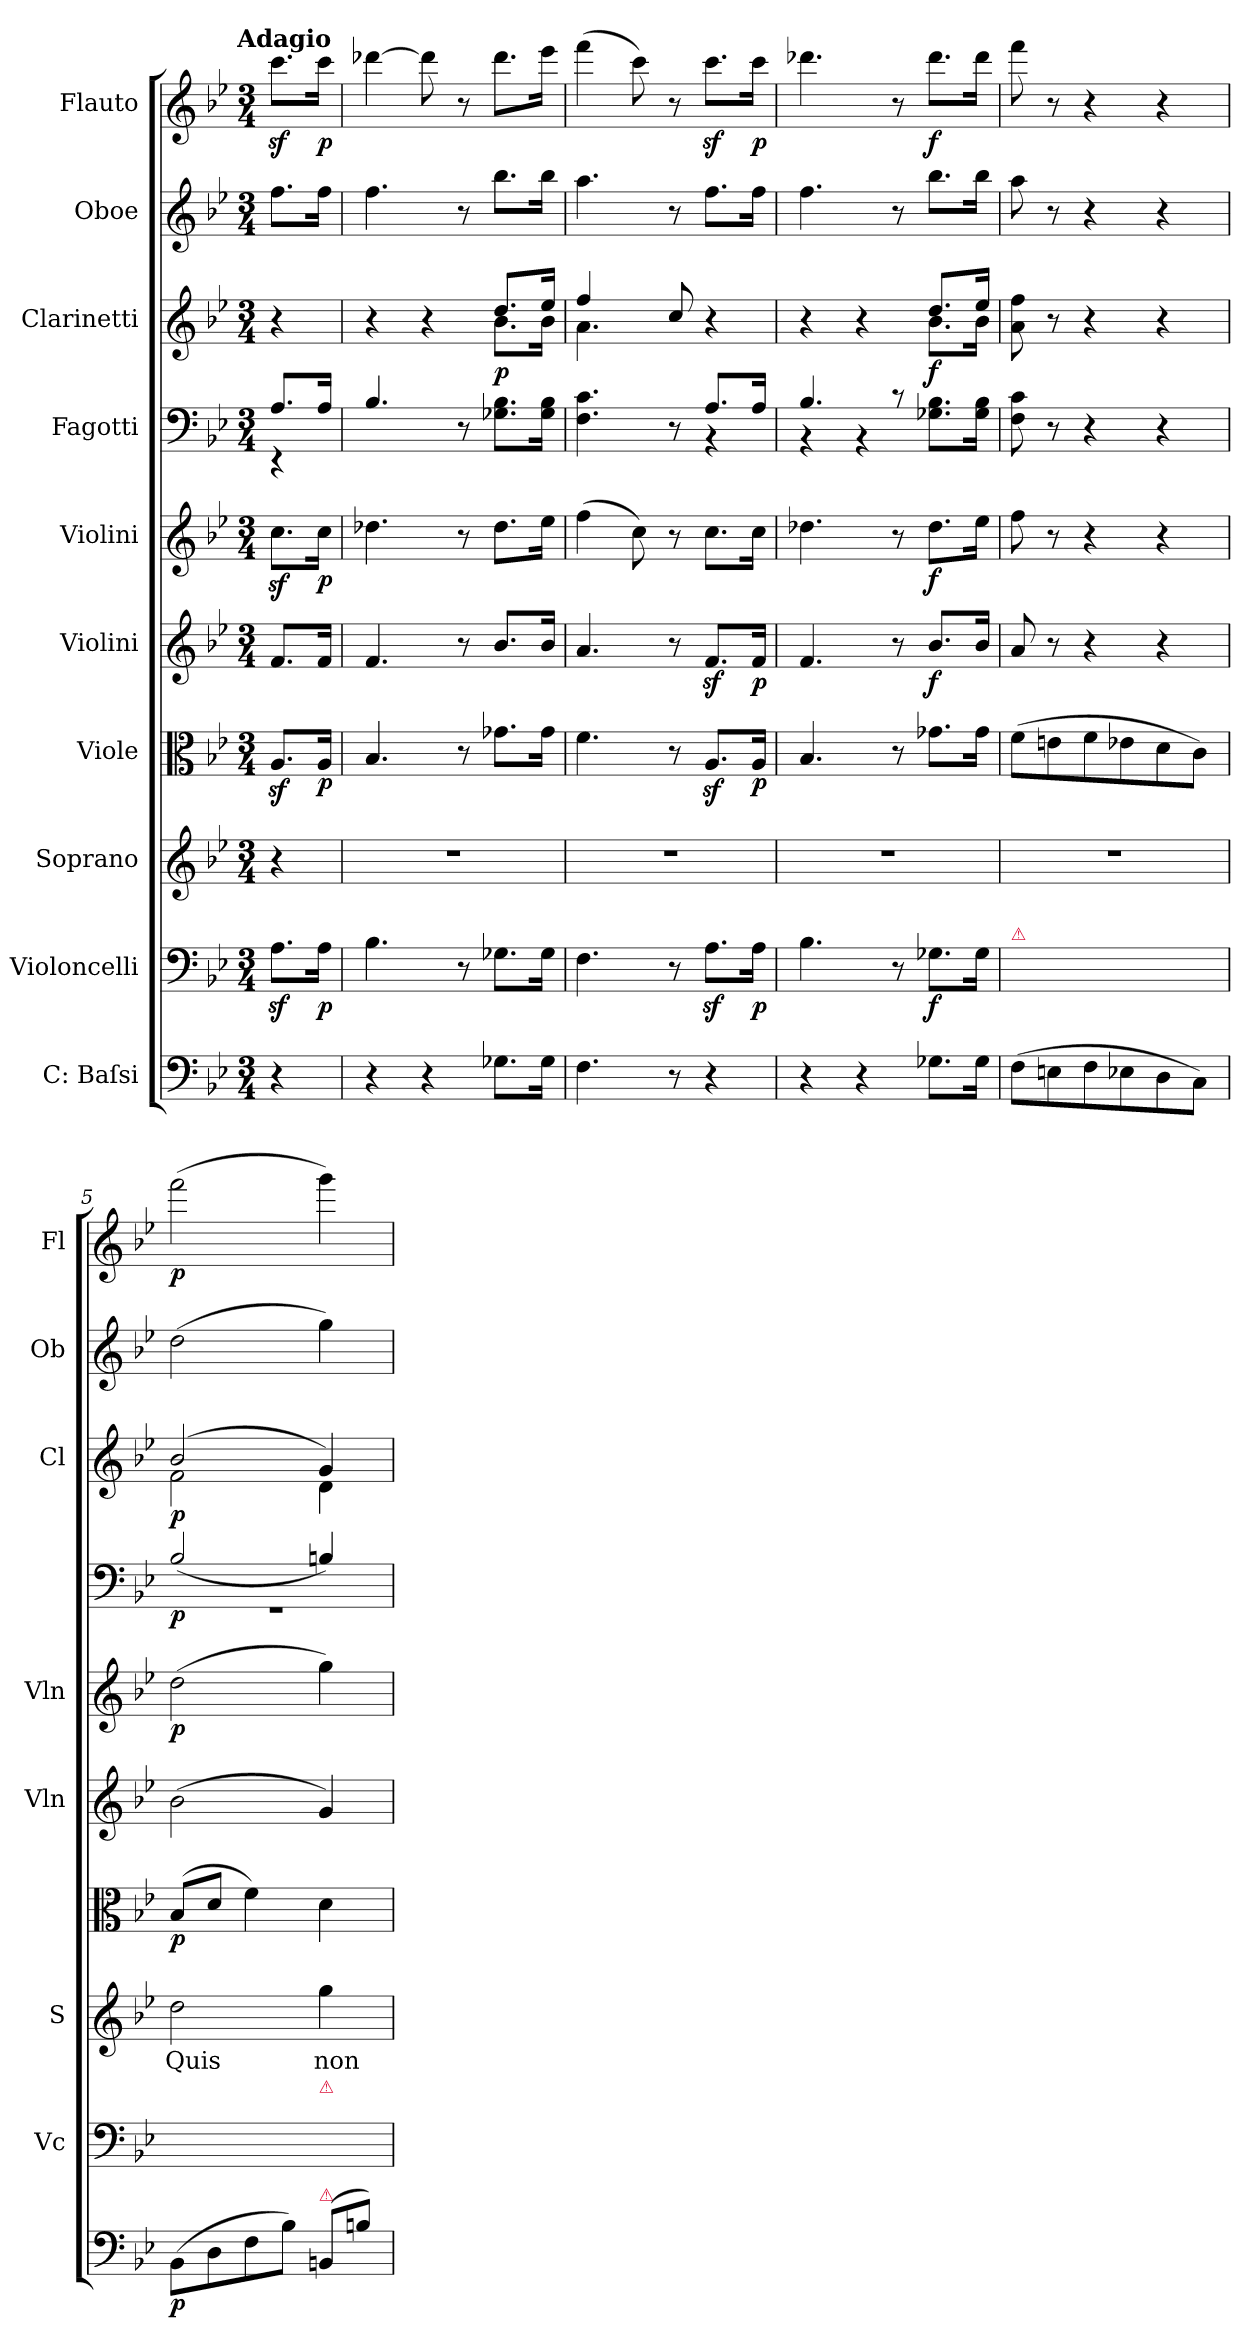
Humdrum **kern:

**kern	**dynam	**kern	**dynam	**kern	**text	**kern	**dynam	**kern	**dynam	**kern	**dynam	**kern	**dynam	**kern	**dynam	**kern	**kern	**dynam
*part10	*part10	*part9	*part9	*part8	*part8	*part7	*part7	*part6	*part6	*part5	*part5	*part4	*part4	*part3	*part3	*part2	*part1	*part1
*staff10	*staff10	*staff9	*staff9	*staff8	*staff8	*staff7	*staff7	*staff6	*staff6	*staff5	*staff5	*staff4	*staff4	*staff3	*staff3	*staff2	*staff1	*staff1
*I"C: Baſsi	*	*I"Violoncelli	*	*I"Soprano	*	*I"Viole	*	*I"Violini	*	*I"Violini	*	*I"Fagotti	*	*I"Clarinetti	*	*I"Oboe	*I"Flauto	*
*	*	*I'Vc	*	*I'S	*	*	*	*I'Vln	*	*I'Vln	*	*	*	*I'Cl	*	*I'Ob	*I'Fl	*
*clefF4	*	*clefF4	*	*clefG2	*	*clefC3	*	*clefG2	*	*clefG2	*	*clefF4	*	*clefG2	*	*clefG2	*clefG2	*
*k[b-e-]	*	*k[b-e-]	*	*k[b-e-]	*	*k[b-e-]	*	*k[b-e-]	*	*k[b-e-]	*	*k[b-e-]	*	*k[b-e-]	*	*k[b-e-]	*k[b-e-]	*
*B-:	*	*B-:	*	*B-:	*	*B-:	*	*B-:	*	*B-:	*	*B-:	*	*B-:	*	*B-:	*B-:	*
!!LO:TX:omd:t=Adagio
*M3/4	*	*M3/4	*	*M3/4	*	*M3/4	*	*M3/4	*	*M3/4	*	*M3/4	*	*M3/4	*	*M3/4	*M3/4	*
*MM56	*	*MM56	*	*MM56	*	*MM56	*	*MM56	*	*MM56	*	*MM56	*	*MM56	*	*MM56	*MM56	*
=	=	=	=	=	=	=	=	=	=	=	=	=	=	=	=	=	=	=
*	*	*	*	*	*	*	*	*	*	*	*	*^	*	*	*	*	*	*
4r	.	8.Az\L	.	4r	.	8.Az/L	.	8.f/L	.	8.ccz\L	.	4rEE	8.A/L	.	4r	.	8.ff\L	8.cccz\L	.
.	.	16A\Jk	p	.	.	16A/Jk	p	16f/Jk	.	16cc\Jk	p	.	16A/Jk	.	.	.	16ff\Jk	16ccc\Jk	p
*	*	*	*	*	*	*	*	*	*	*	*	*v	*v	*	*	*	*	*	*
=1	=1	=1	=1	=1	=1	=1	=1	=1	=1	=1	=1	=1	=1	=1	=1	=1	=1	=1
*	*	*	*	*	*	*	*	*	*	*	*	*	*	*^	*	*	*	*
4r	.	4.B-\	.	2.r	.	4.B-/	.	4.f/	.	4.dd-X\	.	4.B-/	.	4r	2ryy	.	4.ff\	[4ddd-X\	.
4r	.	.	.	.	.	.	.	.	.	.	.	.	.	4r	.	.	.	8ddd-\]	.
.	.	8r	.	.	.	8r	.	8r	.	8r	.	8r	.	.	.	.	8r	8r	.
8.G-X\L	.	8.G-X\L	.	.	.	8.g-X\L	.	8.b-/L	.	8.dd-\L	.	8.G-X\ 8.B-\L	.	8.dd/L	8.b-\L	p	8.bb-\L	8.ddd-\L	.
16G-\Jk	.	16G-\Jk	.	.	.	16g-\Jk	.	16b-/Jk	.	16ee-\Jk	.	16G-\ 16B-\Jk	.	16ee-/Jk	16b-\Jk	.	16bb-\Jk	16eee-\Jk	.
=2	=2	=2	=2	=2	=2	=2	=2	=2	=2	=2	=2	=2	=2	=2	=2	=2	=2	=2	=2
*	*	*	*	*	*	*	*	*	*	*	*	*^	*	*	*	*	*	*	*
!	!	!	!	!	!	!	!	!	!	!	!	!	!	!	!LO:N:vis=4	!	!	!	!	!
4.F\	.	4.F\	.	2.r	.	4.f\	.	4.a/	.	(4ff\	.	4.F\ 4.c\	2ryy	.	4.ff/	4.a\	.	4.aa\	(4fff\	.
.	.	.	.	.	.	.	.	.	.	8cc\)	.	.	.	.	.	.	.	.	8ccc\)	.
8r	.	8r	.	.	.	8r	.	8r	.	8r	.	8r	.	.	8cc/	4.ryy	.	8r	8r	.
4r	.	8.Az\L	.	.	.	8.Az/L	.	8.fz/L	.	8.cc\L	.	8.A/L	4r	.	4r	.	.	8.ff\L	8.cccz\L	.
.	.	16A\Jk	p	.	.	16A/Jk	p	16f/Jk	p	16cc\Jk	.	16A/Jk	.	.	.	.	.	16ff\Jk	16ccc\Jk	p
=3	=3	=3	=3	=3	=3	=3	=3	=3	=3	=3	=3	=3	=3	=3	=3	=3	=3	=3	=3	=3
4r	.	4.B-\	.	2.r	.	4.B-/	.	4.f/	.	4.dd-X\	.	4.B-/	4r	.	4r	2ryy	.	4.ff\	4.ddd-X\	.
4r	.	.	.	.	.	.	.	.	.	.	.	.	4r	.	4r	.	.	.	.	.
.	.	8r	.	.	.	8r	.	8r	.	8r	.	8r	.	.	.	.	.	8r	8r	.
8.G-X\L	.	8.G-X\L	f	.	.	8.g-X\L	.	8.b-/L	f	8.dd-\L	f	8.G-X\ 8.B-\L	4ryy	.	8.dd/L	8.b-\L	f	8.bb-\L	8.ddd-\L	f
16G-\Jk	.	16G-\Jk	.	.	.	16g-\Jk	.	16b-/Jk	.	16ee-\Jk	.	16G-\ 16B-\Jk	.	.	16ee-/Jk	16b-\Jk	.	16bb-\Jk	16ddd-\Jk	.
*	*	*	*	*	*	*	*	*	*	*	*	*v	*v	*	*	*	*	*	*	*
=4	=4	=4	=4	=4	=4	=4	=4	=4	=4	=4	=4	=4	=4	=4	=4	=4	=4	=4	=4
!	!	!LO:TX:a:color=crimson:t=⚠	!	!	!	!	!	!	!	!	!	!	!	!	!	!	!	!	!
*	*	*	*	*	*	*	*	*	*	*	*	*	*	*v	*v	*	*	*	*
(8F\L	.	8F\Lyy	.	2.r	.	(8f\L	.	8a/	.	8ff\	.	8F\ 8c\	.	8a\ 8ff\	.	8aa\	8fff\	.
8En\	.	8En\yy	.	.	.	8en\	.	8r	.	8r	.	8r	.	8r	.	8r	8r	.
8F\	.	8F\yy	.	.	.	8f\	.	4r	.	4r	.	4r	.	4r	.	4r	4r	.
8E-X\	.	8E-X\yy	.	.	.	8e-X\	.	.	.	.	.	.	.	.	.	.	.	.
8D\	.	8D\yy	.	.	.	8d\	.	4r	.	4r	.	4r	.	4r	.	4r	4r	.
8C\J)	.	8C\Jyy	.	.	.	8c\J)	.	.	.	.	.	.	.	.	.	.	.	.
=5	=5	=5	=5	=5	=5	=5	=5	=5	=5	=5	=5	=5	=5	=5	=5	=5	=5	=5
*	*	*	*	*	*	*	*	*	*	*	*	*^	*	*^	*	*	*	*
(8BB-\L	p	8BB-\Lyy	.	2dd\	Quis	(<8B-/L	p	(2b-\	.	(2dd\	p	2.rGG	(>2B-/	p	(2b-/	2f\	p	(2dd\	(2fff\	p
8D\	.	8D\yy	.	.	.	8d/J	.	.	.	.	.	.	.	.	.	.	.	.	.	.
8F\	.	8F\yy	.	.	.	4f\)	.	.	.	.	.	.	.	.	.	.	.	.	.	.
8B-\J)	.	8B-\Jyy	.	.	.	.	.	.	.	.	.	.	.	.	.	.	.	.	.	.
!	!	!LO:TX:a:color=crimson:t=⚠	!	!	!	!	!	!	!	!	!	!	!	!	!	!	!	!	!	!
!LO:TX:a:color=crimson:t=⚠	!	!	!	!	!	!	!	!	!	!	!	!	!	!	!	!	!	!	!	!
(8BBn/L	.	8BBn/Lyy	.	4gg\	non	4d\	.	4g/)	.	4gg\)	.	.	4Bn/)	.	4g/)	4d\	.	4gg\)	4ggg\)	.
8Bn\J)	.	8Bn\Jyy	.	.	.	.	.	.	.	.	.	.	.	.	.	.	.	.	.	.
*	*	*	*	*	*	*	*	*	*	*	*	*v	*v	*	*	*	*	*	*	*
*	*	*	*	*	*	*	*	*	*	*	*	*	*	*v	*v	*	*	*	*
=	=	=	=	=	=	=	=	=	=	=	=	=	=	=	=	=	=	=
*-	*-	*-	*-	*-	*-	*-	*-	*-	*-	*-	*-	*-	*-	*-	*-	*-	*-	*-
